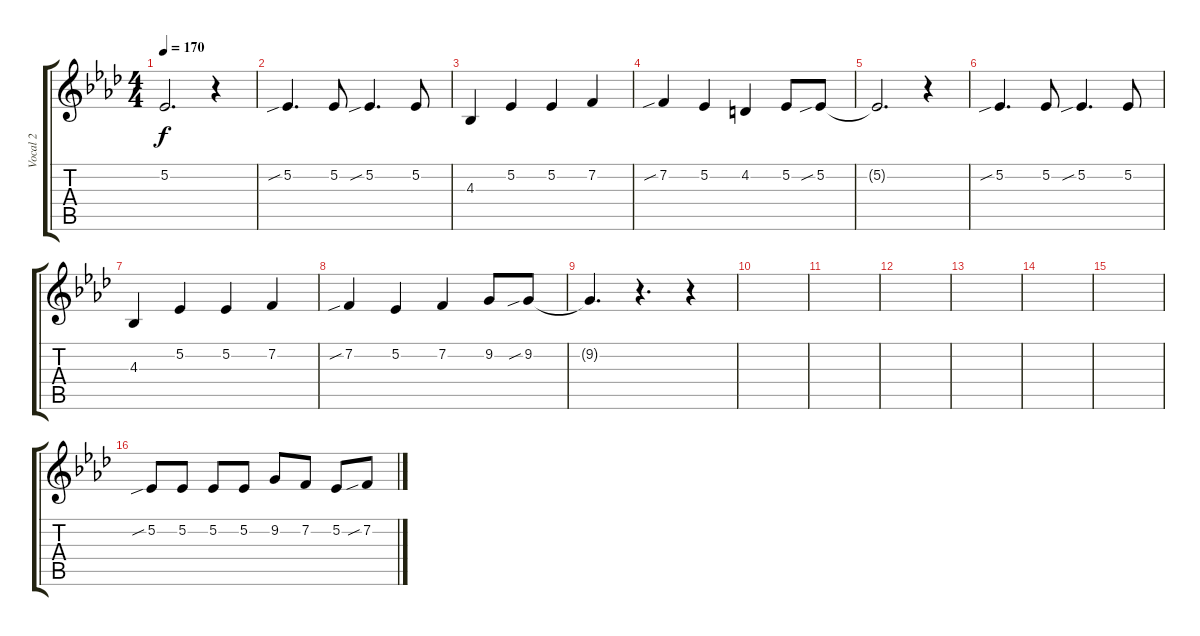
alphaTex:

\track ("Vocal 2" "Vocal 2") {instrument clarinet}
\staff {score tabs}
\tuning (Eb4 Bb3 Gb3 Db3 Ab2 Eb2) {hide}
\ts (4 4)
\tempo 170
\clef g2
\ks ab
5.2{t}.2{d dy f} r.4 |
5.2{sib}.4{d} 5.2.8 5.2{sib}.4{d} 5.2.8 |
4.3.4 5.2.4 5.2.4 7.2.4 |
7.2{sib}.4 5.2.4 4.2.4 5.2.8 5.2{sib}.8 |
5.2{t}.2{d} r.4 |
5.2{sib}.4{d} 5.2.8 5.2{sib}.4{d} 5.2.8 |
4.3.4 5.2.4 5.2.4 7.2.4 |
7.2{sib}.4 5.2.4 7.2.4 9.2.8 9.2{sib}.8 |
9.2{t}.4{d} r.4{d} r.4 |
|
|
|
|
|
|
5.2{sib}.8 5.2.8 5.2.8 5.2.8 9.2.8 7.2.8 5.2.8 7.2{sib}.8
